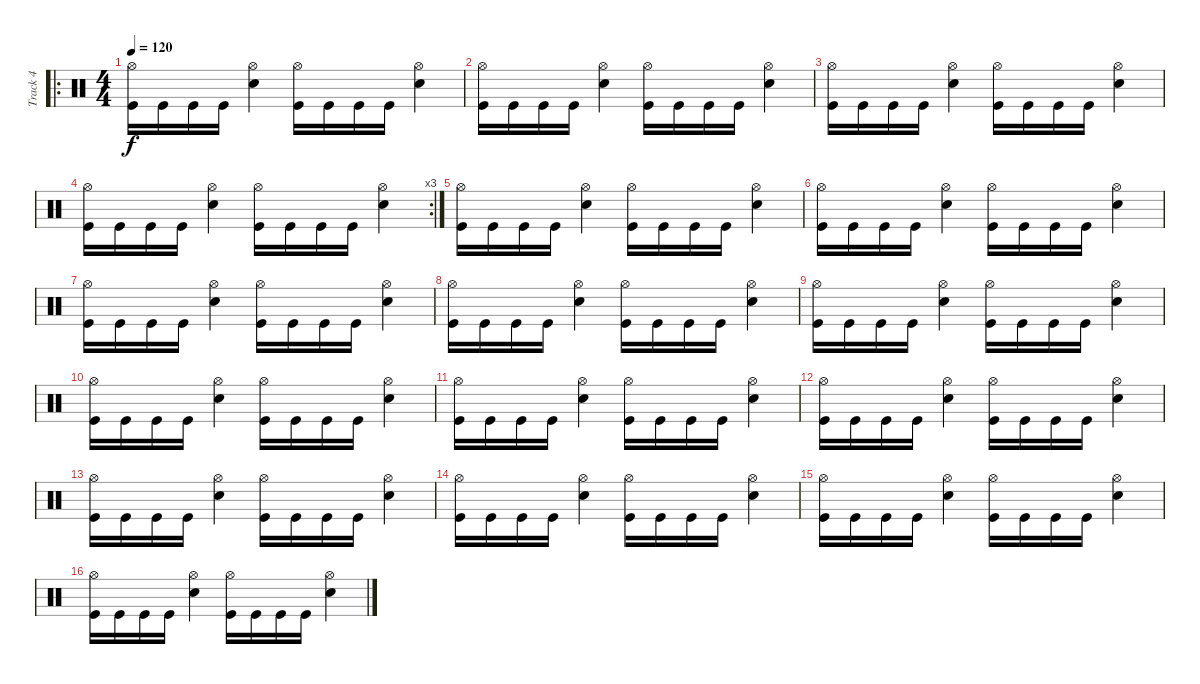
\track ("Track 4" "Track 4") {instrument percussion}
\staff {score}
\articulation defaults
\ro
\ts (4 4)
\tempo 120
\clef neutral
\ks c
("Hi-Hat (open)" "Kick (hit)").16{dy f} "Kick (hit)".16 "Kick (hit)".16 "Kick (hit)".16 ("Hi-Hat (open)" "Snare (hit) 2").4 ("Hi-Hat (open)" "Kick (hit)").16 "Kick (hit)".16 "Kick (hit)".16 "Kick (hit)".16 ("Hi-Hat (open)" "Snare (hit) 2").4 |
("Hi-Hat (open)" "Kick (hit)").16 "Kick (hit)".16 "Kick (hit)".16 "Kick (hit)".16 ("Hi-Hat (open)" "Snare (hit) 2").4 ("Hi-Hat (open)" "Kick (hit)").16 "Kick (hit)".16 "Kick (hit)".16 "Kick (hit)".16 ("Hi-Hat (open)" "Snare (hit) 2").4 |
("Hi-Hat (open)" "Kick (hit)").16 "Kick (hit)".16 "Kick (hit)".16 "Kick (hit)".16 ("Hi-Hat (open)" "Snare (hit) 2").4 ("Hi-Hat (open)" "Kick (hit)").16 "Kick (hit)".16 "Kick (hit)".16 "Kick (hit)".16 ("Hi-Hat (open)" "Snare (hit) 2").4 |
\rc 3
("Hi-Hat (open)" "Kick (hit)").16 "Kick (hit)".16 "Kick (hit)".16 "Kick (hit)".16 ("Hi-Hat (open)" "Snare (hit) 2").4 ("Hi-Hat (open)" "Kick (hit)").16 "Kick (hit)".16 "Kick (hit)".16 "Kick (hit)".16 ("Hi-Hat (open)" "Snare (hit) 2").4 |
("Hi-Hat (open)" "Kick (hit)").16 "Kick (hit)".16 "Kick (hit)".16 "Kick (hit)".16 ("Hi-Hat (open)" "Snare (hit) 2").4 ("Hi-Hat (open)" "Kick (hit)").16 "Kick (hit)".16 "Kick (hit)".16 "Kick (hit)".16 ("Hi-Hat (open)" "Snare (hit) 2").4 |
("Hi-Hat (open)" "Kick (hit)").16 "Kick (hit)".16 "Kick (hit)".16 "Kick (hit)".16 ("Hi-Hat (open)" "Snare (hit) 2").4 ("Hi-Hat (open)" "Kick (hit)").16 "Kick (hit)".16 "Kick (hit)".16 "Kick (hit)".16 ("Hi-Hat (open)" "Snare (hit) 2").4 |
("Hi-Hat (open)" "Kick (hit)").16 "Kick (hit)".16 "Kick (hit)".16 "Kick (hit)".16 ("Hi-Hat (open)" "Snare (hit) 2").4 ("Hi-Hat (open)" "Kick (hit)").16 "Kick (hit)".16 "Kick (hit)".16 "Kick (hit)".16 ("Hi-Hat (open)" "Snare (hit) 2").4 |
("Hi-Hat (open)" "Kick (hit)").16 "Kick (hit)".16 "Kick (hit)".16 "Kick (hit)".16 ("Hi-Hat (open)" "Snare (hit) 2").4 ("Hi-Hat (open)" "Kick (hit)").16 "Kick (hit)".16 "Kick (hit)".16 "Kick (hit)".16 ("Hi-Hat (open)" "Snare (hit) 2").4 |
("Hi-Hat (open)" "Kick (hit)").16 "Kick (hit)".16 "Kick (hit)".16 "Kick (hit)".16 ("Hi-Hat (open)" "Snare (hit) 2").4 ("Hi-Hat (open)" "Kick (hit)").16 "Kick (hit)".16 "Kick (hit)".16 "Kick (hit)".16 ("Hi-Hat (open)" "Snare (hit) 2").4 |
("Hi-Hat (open)" "Kick (hit)").16 "Kick (hit)".16 "Kick (hit)".16 "Kick (hit)".16 ("Hi-Hat (open)" "Snare (hit) 2").4 ("Hi-Hat (open)" "Kick (hit)").16 "Kick (hit)".16 "Kick (hit)".16 "Kick (hit)".16 ("Hi-Hat (open)" "Snare (hit) 2").4 |
("Hi-Hat (open)" "Kick (hit)").16 "Kick (hit)".16 "Kick (hit)".16 "Kick (hit)".16 ("Hi-Hat (open)" "Snare (hit) 2").4 ("Hi-Hat (open)" "Kick (hit)").16 "Kick (hit)".16 "Kick (hit)".16 "Kick (hit)".16 ("Hi-Hat (open)" "Snare (hit) 2").4 |
("Hi-Hat (open)" "Kick (hit)").16 "Kick (hit)".16 "Kick (hit)".16 "Kick (hit)".16 ("Hi-Hat (open)" "Snare (hit) 2").4 ("Hi-Hat (open)" "Kick (hit)").16 "Kick (hit)".16 "Kick (hit)".16 "Kick (hit)".16 ("Hi-Hat (open)" "Snare (hit) 2").4 |
("Hi-Hat (open)" "Kick (hit)").16 "Kick (hit)".16 "Kick (hit)".16 "Kick (hit)".16 ("Hi-Hat (open)" "Snare (hit) 2").4 ("Hi-Hat (open)" "Kick (hit)").16 "Kick (hit)".16 "Kick (hit)".16 "Kick (hit)".16 ("Hi-Hat (open)" "Snare (hit) 2").4 |
("Hi-Hat (open)" "Kick (hit)").16 "Kick (hit)".16 "Kick (hit)".16 "Kick (hit)".16 ("Hi-Hat (open)" "Snare (hit) 2").4 ("Hi-Hat (open)" "Kick (hit)").16 "Kick (hit)".16 "Kick (hit)".16 "Kick (hit)".16 ("Hi-Hat (open)" "Snare (hit) 2").4 |
("Hi-Hat (open)" "Kick (hit)").16 "Kick (hit)".16 "Kick (hit)".16 "Kick (hit)".16 ("Hi-Hat (open)" "Snare (hit) 2").4 ("Hi-Hat (open)" "Kick (hit)").16 "Kick (hit)".16 "Kick (hit)".16 "Kick (hit)".16 ("Hi-Hat (open)" "Snare (hit) 2").4 |
("Hi-Hat (open)" "Kick (hit)").16 "Kick (hit)".16 "Kick (hit)".16 "Kick (hit)".16 ("Hi-Hat (open)" "Snare (hit) 2").4 ("Hi-Hat (open)" "Kick (hit)").16 "Kick (hit)".16 "Kick (hit)".16 "Kick (hit)".16 ("Hi-Hat (open)" "Snare (hit) 2").4
